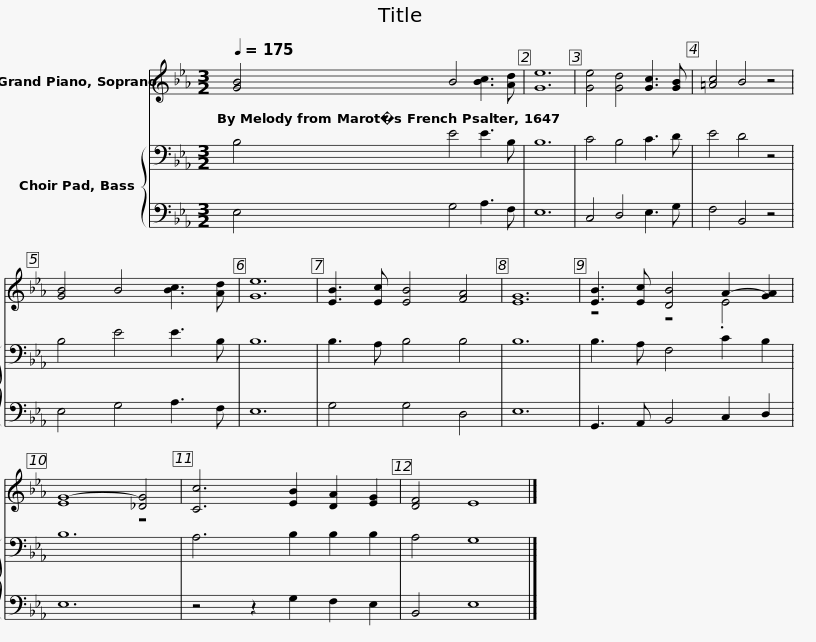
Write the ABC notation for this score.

X:1
%%score ( 1 2 ) { 3 | 4 }
L:1/8
Q:1/4=175
M:3/2
I:linebreak $
K:Eb
V:1 treble
V:2 treble
V:3 bass
V:4 bass
V:1
 [GB]4 B4 [Bc]3 [Ad] | [Ge]12 | [Ge]4 [Gd]4 [Gc]3 [GB] | [=Ac]4 B4 z4 |$ [GB]4 B4 [Bc]3 [Ad] | %5
 [Ge]12 | [EB]3 [Ec] [EB]4 [FA]4 | [EG]12 | [EB]3 [Ec] [DB]4 A2- [GA]2 | G8- [_DG]4 | %10
 [Cc]6 [EB]2 [DA]2 [EG]2 | [DF]4 E8 |] %12
V:2
 x12 | x12 | x12 | x12 |$ x12 | %5
 x12 | x12 | x12 | z4 z4 .E4 | E8 z4 | %10
 x12 | x12 |] %12
V:3
 B,4 E4 E3 B, | B,12 | C4 B,4 C3 D | E4 D4 z4 |$ B,4 E4 E3 B, | %5
 B,12 | B,3 A, B,4 B,4 | B,12 | B,3 A, F,4 C2 B,2 | B,12 | %10
 A,6 B,2 B,2 B,2 | A,4 G,8 |] %12
V:4
 E,4 G,4 A,3 F, | E,12 | C,4 D,4 E,3 G, | F,4 B,,4 z4 |$ E,4 G,4 A,3 F, | %5
 E,12 | G,4 G,4 D,4 | E,12 | G,,3 A,, B,,4 C,2 D,2 | E,12 | %10
 z4 z2 G,2 F,2 E,2 | B,,4 E,8 |] %12
